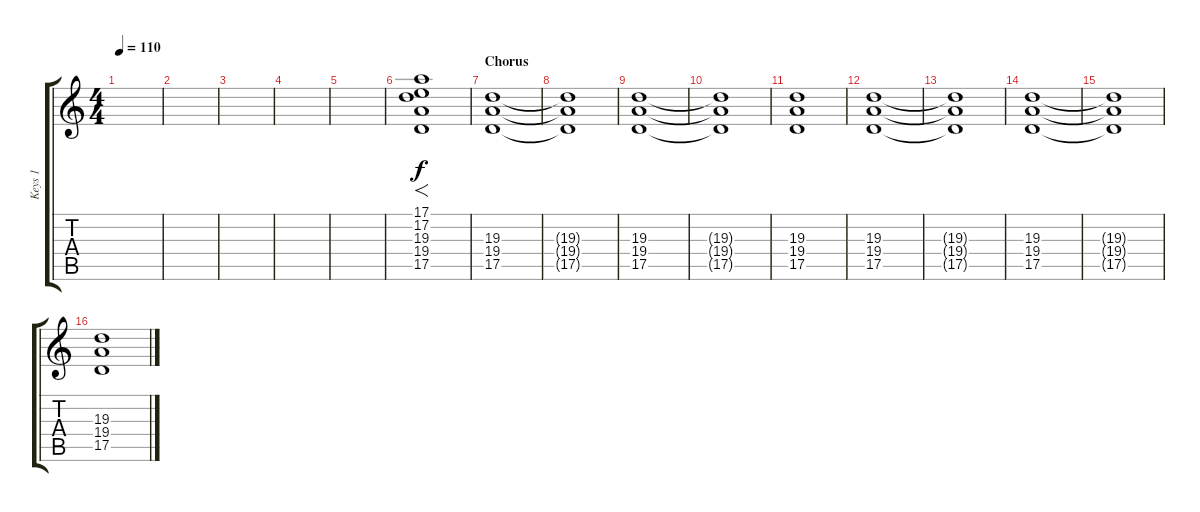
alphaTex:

\track ("Keys 1" "Keys 1") {instrument choiraahs}
\staff {score tabs}
\tuning (E4 B3 G3 D3 A2 E2) {hide}
\ts (4 4)
\tempo 110
\clef g2
\ks c
|
|
|
|
|
(17.1 17.2 19.3 19.4 17.5).1{f} |
\section ("" "Chorus ")
(19.3 19.4 17.5).1 |
(19.3{t} 19.4{t} 17.5{t}).1 |
(19.3 19.4 17.5).1 |
(19.3{t} 19.4{t} 17.5{t}).1 |
(19.3 19.4 17.5).1 |
(19.3 19.4 17.5).1 |
(19.3{t} 19.4{t} 17.5{t}).1 |
(19.3 19.4 17.5).1 |
(19.3{t} 19.4{t} 17.5{t}).1 |
(19.3 19.4 17.5).1
